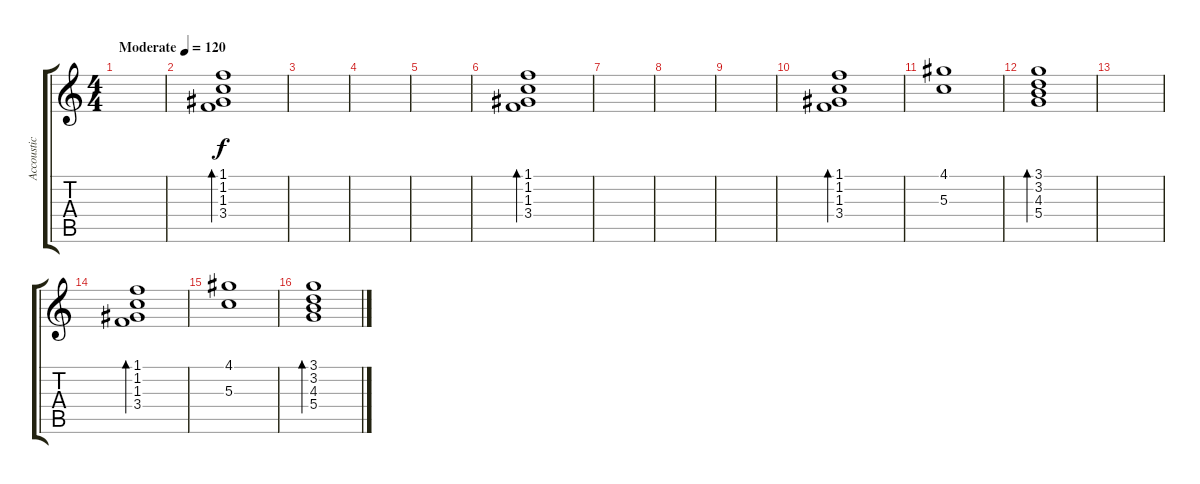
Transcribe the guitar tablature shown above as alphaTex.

\track ("Accoustic" "Accoustic") {instrument acousticguitarnylon}
\staff {score tabs}
\tuning (E4 B3 G3 D3 A2 E2) {hide}
\ts (4 4)
\tempo (120 "Moderate")
\clef g2
\ks c
|
(1.1 1.2 1.3 3.4).1{bd 60} |
|
|
|
(1.1 1.2 1.3 3.4).1{bd 60} |
|
|
|
(1.1 1.2 1.3 3.4).1{bd 60} |
(4.1 5.3).1 |
(3.1 3.2 4.3 5.4).1{bd 60} |
|
(1.1 1.2 1.3 3.4).1{bd 60} |
(4.1 5.3).1 |
(3.1 3.2 4.3 5.4).1{bd 60}
